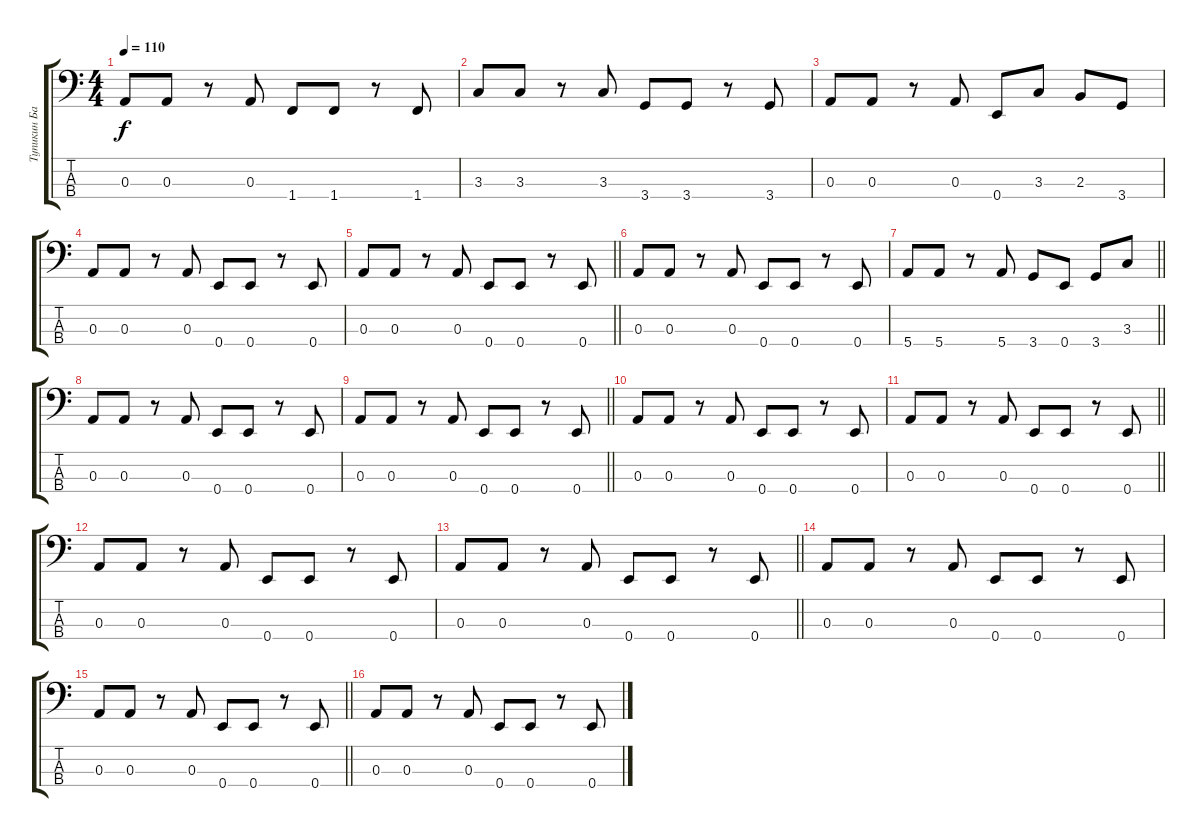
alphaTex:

\track ("Тупикин Бас" "Тупикин Ба") {instrument slapbass1}
\staff {score tabs}
\tuning (G2 D2 A1 E1) {hide}
\ts (4 4)
\tempo 110
\clef f4
\ks c
0.3.8{dy f} 0.3.8 r.8 0.3.8 1.4.8 1.4.8 r.8 1.4.8 |
3.3.8 3.3.8 r.8 3.3.8 3.4.8 3.4.8 r.8 3.4.8 |
0.3.8 0.3.8 r.8 0.3.8 0.4.8 3.3.8 2.3.8 3.4.8 |
0.3.8 0.3.8 r.8 0.3.8 0.4.8 0.4.8 r.8 0.4.8 |
\barLineRight lightlight
0.3.8 0.3.8 r.8 0.3.8 0.4.8 0.4.8 r.8 0.4.8 |
0.3.8 0.3.8 r.8 0.3.8 0.4.8 0.4.8 r.8 0.4.8 |
\barLineRight lightlight
5.4.8 5.4.8 r.8 5.4.8 3.4.8 0.4.8 3.4.8 3.3.8 |
0.3.8 0.3.8 r.8 0.3.8 0.4.8 0.4.8 r.8 0.4.8 |
\barLineRight lightlight
0.3.8 0.3.8 r.8 0.3.8 0.4.8 0.4.8 r.8 0.4.8 |
0.3.8 0.3.8 r.8 0.3.8 0.4.8 0.4.8 r.8 0.4.8 |
\barLineRight lightlight
0.3.8 0.3.8 r.8 0.3.8 0.4.8 0.4.8 r.8 0.4.8 |
0.3.8 0.3.8 r.8 0.3.8 0.4.8 0.4.8 r.8 0.4.8 |
\barLineRight lightlight
0.3.8 0.3.8 r.8 0.3.8 0.4.8 0.4.8 r.8 0.4.8 |
0.3.8 0.3.8 r.8 0.3.8 0.4.8 0.4.8 r.8 0.4.8 |
\barLineRight lightlight
0.3.8 0.3.8 r.8 0.3.8 0.4.8 0.4.8 r.8 0.4.8 |
0.3.8 0.3.8 r.8 0.3.8 0.4.8 0.4.8 r.8 0.4.8
